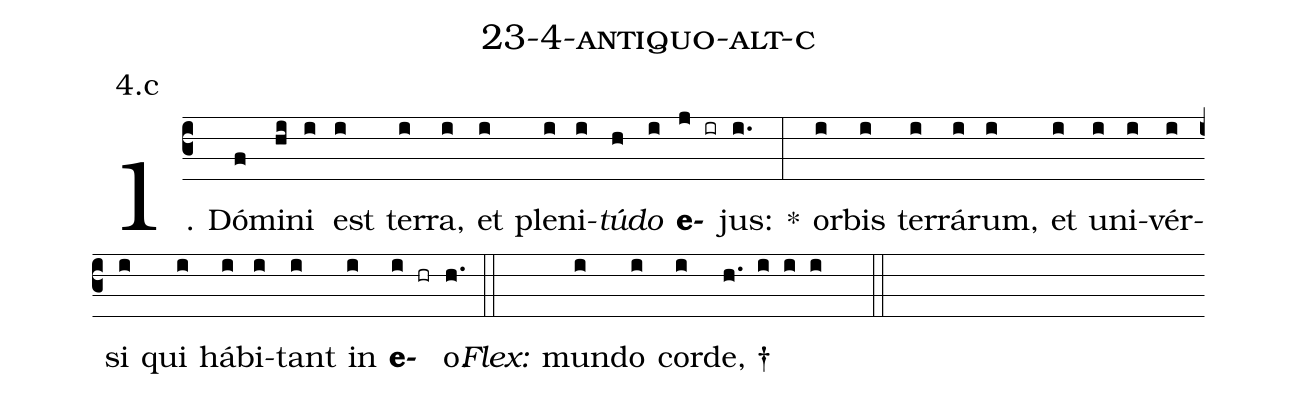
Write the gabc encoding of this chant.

name: 23-4-antiquo-alt-c;
annotation: 4.c;
%%
(c3)1. Dó(f)mi(hi)ni(i) est(i) ter(i)ra,(i) et(i) ple(i)ni(i)<i>tú</i>(h)<i>do</i>(i) <b>e</b>(j ir)jus:(i.) *(:) or(i)bis(i) ter(i)rá(i)rum,(i) et(i) u(i)ni(i)vér(i)si(i) qui(i) há(i)bi(i)tant(i) in(i) <b>e</b>(i hr)o.(h.) (::)
<i>Flex:</i>()  mun(i)do(i) cor(i)de, †(h. i i i  ::)
